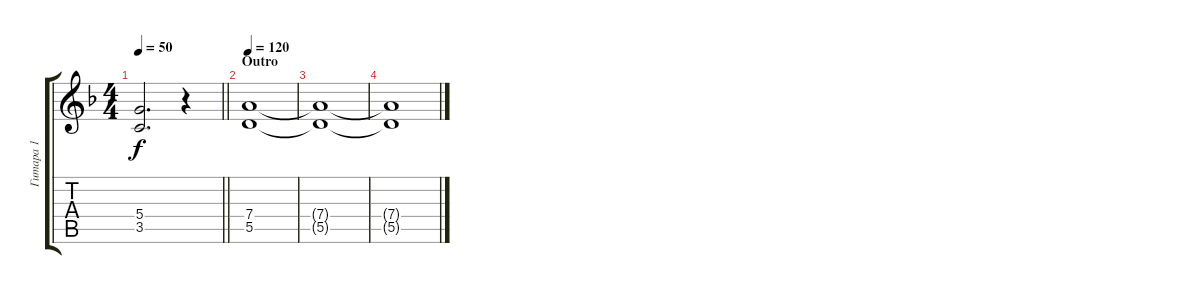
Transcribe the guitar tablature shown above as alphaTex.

\track ("Гитара 1" "Гитара 1") {instrument distortionguitar}
\staff {score tabs}
\tuning (E4 B3 G3 D3 A2 E2) {hide}
\ts (4 4)
\tempo 50
\clef g2
\barLineRight lightlight
\ks dminor
(5.4 3.5).2{d dy f} r.4 |
\section ("" "Outro")
\tempo 120
(7.4 5.5).1 |
(7.4{t} 5.5{t}).1 |
(7.4{t} 5.5{t}).1
